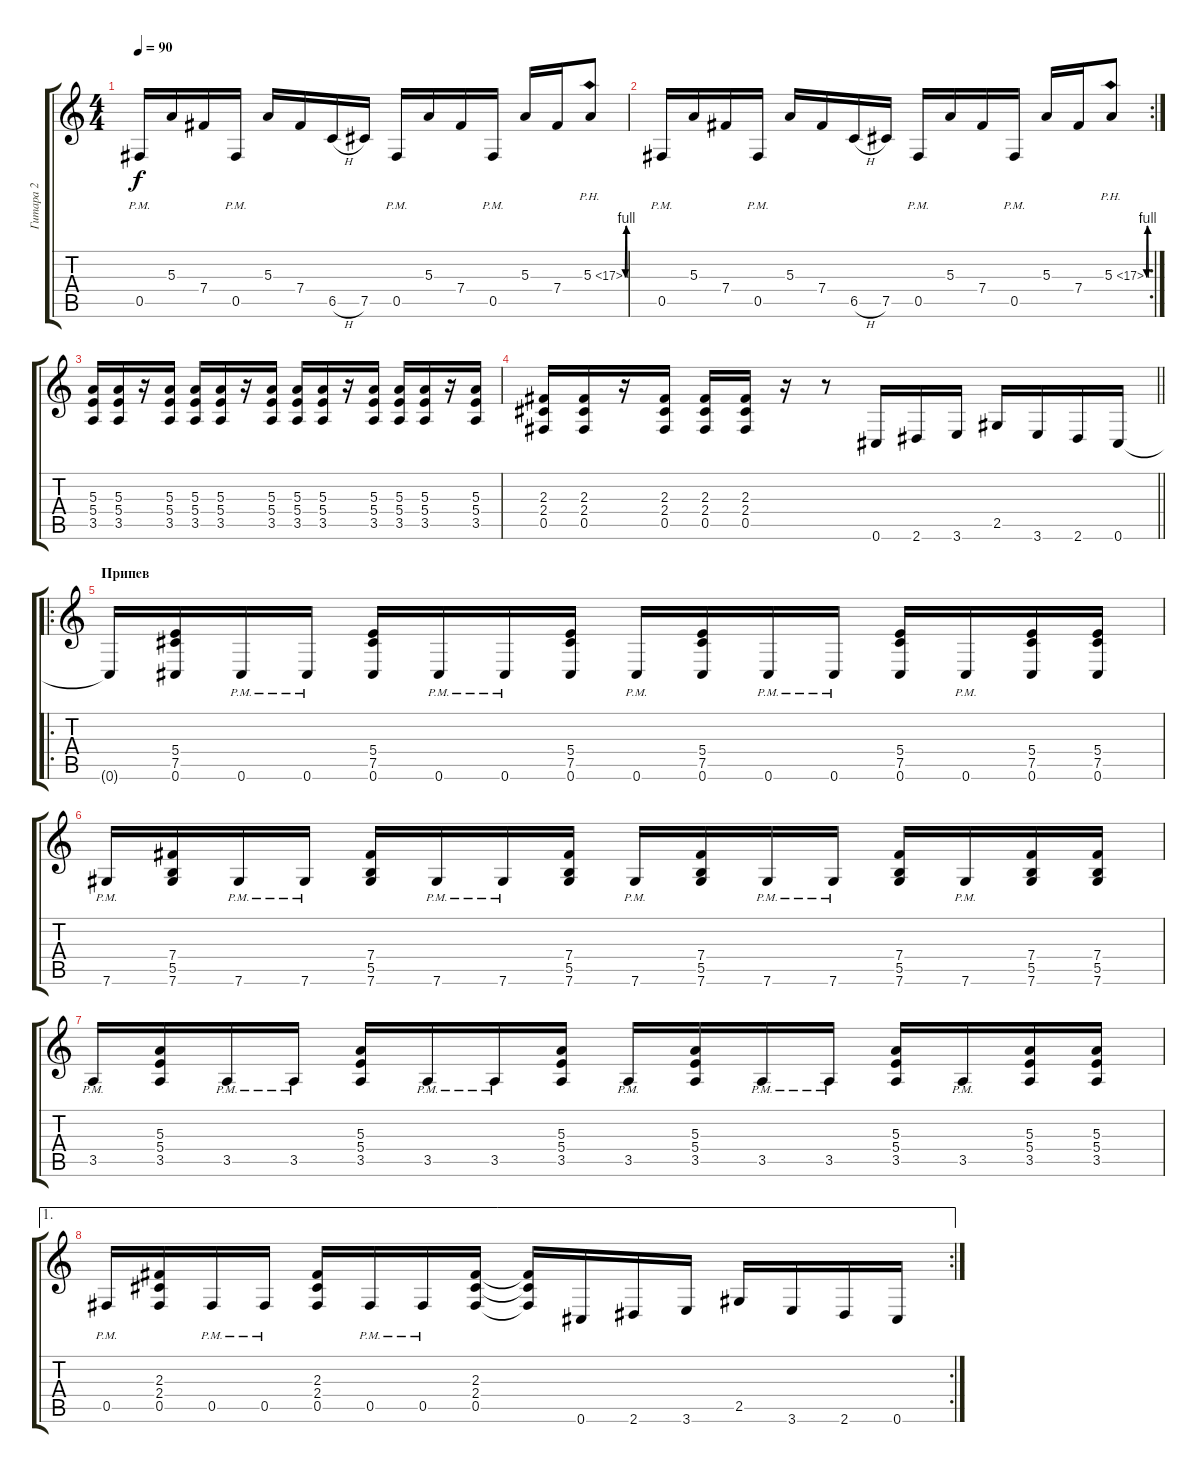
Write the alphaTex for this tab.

\track ("Гитара 2" "Гитара 2") {instrument distortionguitar}
\staff {score tabs}
\tuning (Db4 Ab3 E3 B2 Gb2 Db2) {hide}
\ts (4 4)
\tempo 90
\clef g2
\ks c
0.5{pm}.16{dy f} 5.3.16 7.4.16 0.5{pm}.16 5.3.16 7.4.16 6.5{h}.16 7.5.16 0.5{pm}.16 5.3.16 7.4.16 0.5{pm}.16 5.3.16 7.4.16 5.3{be (custom 0 0 10 0 20 4 30 4 40 0 60 0) ph 12}.8 |
\rc 2
0.5{pm}.16 5.3.16 7.4.16 0.5{pm}.16 5.3.16 7.4.16 6.5{h}.16 7.5.16 0.5{pm}.16 5.3.16 7.4.16 0.5{pm}.16 5.3.16 7.4.16 5.3{be (custom 0 0 10 0 20 4 30 4 40 0 60 0) ph 12}.8 |
(5.3 5.4 3.5).16 (5.3 5.4 3.5).16 r.16 (5.3 5.4 3.5).16 (5.3 5.4 3.5).16 (5.3 5.4 3.5).16 r.16 (5.3 5.4 3.5).16 (5.3 5.4 3.5).16 (5.3 5.4 3.5).16 r.16 (5.3 5.4 3.5).16 (5.3 5.4 3.5).16 (5.3 5.4 3.5).16 r.16 (5.3 5.4 3.5).16 |
\barLineRight lightlight
(2.3 2.4 0.5).16 (2.3 2.4 0.5).16 r.16 (2.3 2.4 0.5).16 (2.3 2.4 0.5).16 (2.3 2.4 0.5).16 r.16 r.8 0.6.16 2.6.16 3.6.16 2.5.16 3.6.16 2.6.16 0.6.16 |
\ro
\section ("" "Припев")
0.6{t}.16 (5.4 7.5 0.6).16 0.6{pm}.16 0.6{pm}.16 (5.4 7.5 0.6).16 0.6{pm}.16 0.6{pm}.16 (5.4 7.5 0.6).16 0.6{pm}.16 (5.4 7.5 0.6).16 0.6{pm}.16 0.6{pm}.16 (5.4 7.5 0.6).16 0.6{pm}.16 (5.4 7.5 0.6).16 (5.4 7.5 0.6).16 |
7.6{pm}.16 (7.4 5.5 7.6).16 7.6{pm}.16 7.6{pm}.16 (7.4 5.5 7.6).16 7.6{pm}.16 7.6{pm}.16 (7.4 5.5 7.6).16 7.6{pm}.16 (7.4 5.5 7.6).16 7.6{pm}.16 7.6{pm}.16 (7.4 5.5 7.6).16 7.6{pm}.16 (7.4 5.5 7.6).16 (7.4 5.5 7.6).16 |
3.5{pm}.16 (5.3 5.4 3.5).16 3.5{pm}.16 3.5{pm}.16 (5.3 5.4 3.5).16 3.5{pm}.16 3.5{pm}.16 (5.3 5.4 3.5).16 3.5{pm}.16 (5.3 5.4 3.5).16 3.5{pm}.16 3.5{pm}.16 (5.3 5.4 3.5).16 3.5{pm}.16 (5.3 5.4 3.5).16 (5.3 5.4 3.5).16 |
\ae 1
\rc 2
0.5{pm}.16 (2.3 2.4 0.5).16 0.5{pm}.16 0.5{pm}.16 (2.3 2.4 0.5).16 0.5{pm}.16 0.5{pm}.16 (2.3 2.4 0.5).16 (2.3{t} 2.4{t} 0.5{t}).16 0.6.16 2.6.16 3.6.16 2.5.16 3.6.16 2.6.16 0.6.16
